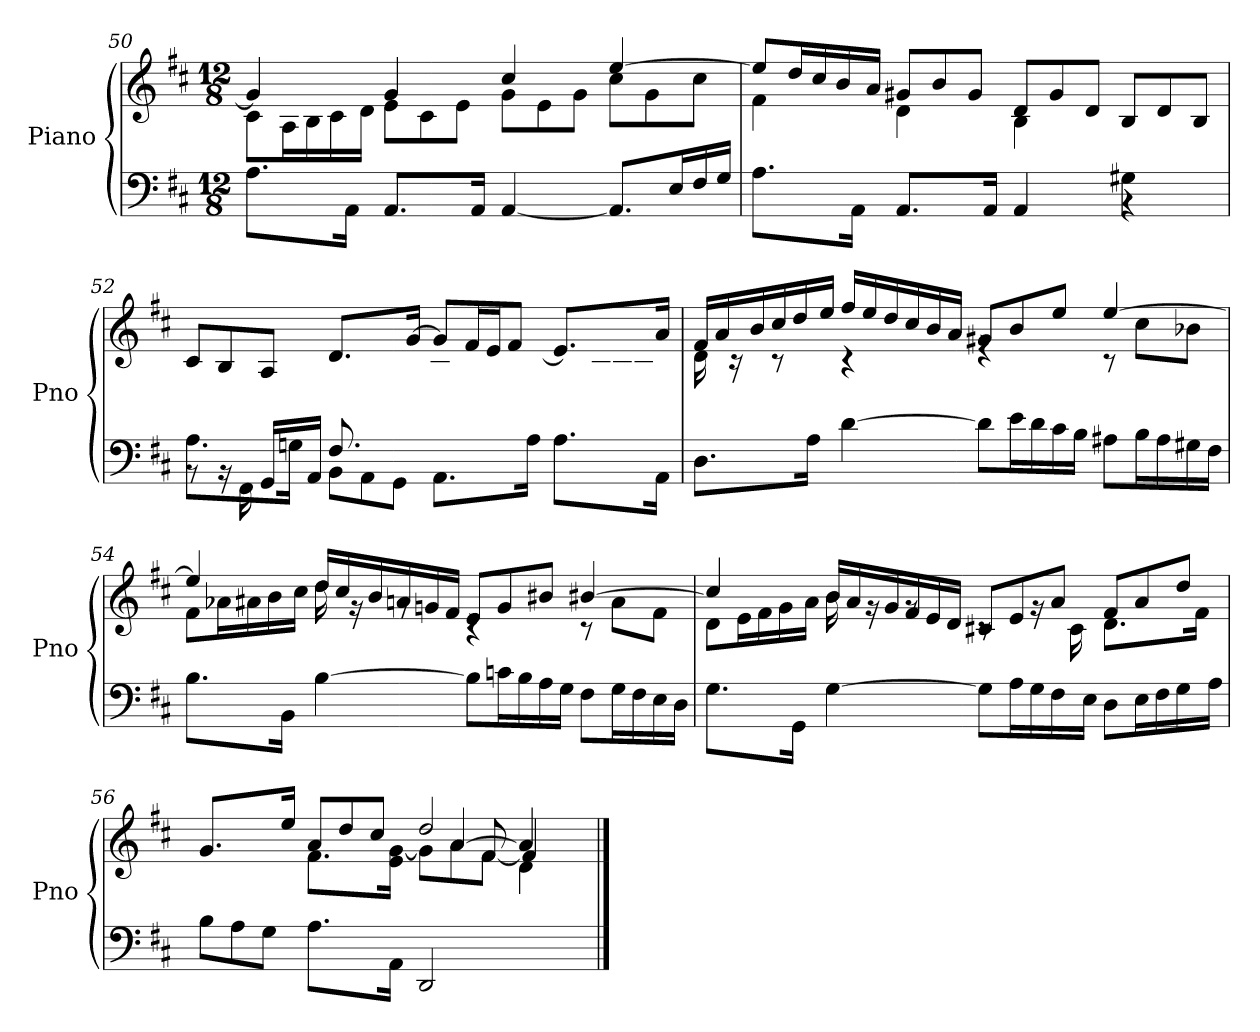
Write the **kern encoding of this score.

**kern	**kern
*part1	*part1
*staff2	*staff1
*I"Piano	*
*I'Pno	*
*clefF4	*clefG2
*k[f#c#]	*k[f#c#]
*D:	*D:
*M12/8	*M12/8
*Xtuplet	*Xtuplet
=50	=50
*	*^
16%3.A\L	8%3g/]	8c#\L
.	.	16A\L
.	.	16B\
.	.	16c#\
32%3AA\Jk	.	.
.	.	16d\JJ
16%3.AA/L	8%3g/	8e\L
.	.	8c#\
.	.	8e\J
32%3AA/Jk	.	.
[8%3AA/	8%3cc#/	8g\L
.	.	8e\
.	.	8g\J
8.AA/L]	[8%3ee/	8cc#\L
.	.	8g\
16E/L	.	.
16F#/	.	8cc#\J
16G/JJ	.	.
!!LO:PB:g=z	!!
=51	=51	=51
*^	*	*
1ryy	16%3.A\L	8ee/L]	8%3f#\
.	.	16dd/L	.
.	.	16cc#/	.
.	.	16b/	.
.	32%3AA\Jk	.	.
.	.	16a/JJ	.
.	16%3.AA/L	8g#X/L	8%3d\
.	.	8b/	.
.	.	8g#/J	.
.	32%3AA/Jk	.	.
.	8%3AA/	8d/L	8%3B\
.	.	8g#/	.
8ryy	.	8d/J	.
8%3G#X\	8%3rBB	8B/L	4.ryy
.	.	8d/	.
.	.	8B/J	.
=52	=52	=52	=52
16%3.A\L	8rBB	8c#/L	2ryy
.	16rBB	8B/	.
.	16FF#\	.	.
.	16GG/LL	8A/J	.
32%3Gn\Jk	.	.	.
.	16AA/JJ	.	.
16%3.F#/L	8BB\L	16%3.d/L	.
.	8AA\	.	8ryy
.	8GG\J	.	32ryy
2ryy	.	[32%3g/Jk	32%3e\Jk
.	16%3.AA\L	8g/L]	16%3.c#\L
.	.	16f#/L	.
.	.	16e/J	.
.	.	8f#/J	.
.	32%3A\Jk	.	[32%3d\Jk
.	16%3.A\L	16%3.e/L	8d\L]
4ryy	.	.	.
.	.	.	16c#\L
.	.	.	16B\J
.	.	.	8c#\J
16.ryy	32%3AA\Jk	32%3a/Jk	.
*v	*v	*	*
!!LO:LB:g=z	!!
=53	=53	=53
16%3.D\L	16f#/LL	32%3d\
.	16a/	.
.	.	32%3rc
.	16b/	.
.	16cc#/	16%3rc
.	16dd/	.
32%3A\Jk	.	.
.	16ee/JJ	.
[8%3d\	16ff#/LL	8%3rc
.	16ee/	.
.	16dd/	.
.	16cc#/	.
.	16b/	.
.	16a/JJ	.
8d\L]	8g#X/L	8%3re
16e\L	8b/	.
16d\	.	.
16c#\	8ee/J	.
16B\JJ	.	.
8A#X\L	[8%3ee/	8rc
16B\L	.	8cc#\L
16A#\	.	.
16G#X\	.	8b-Xi\J
16F#\JJ	.	.
!!LO:LB:g=z	!!
=54	=54	=54
16%3.B\L	8%3ee/]	8f#\L
.	.	16a-Xi\L
.	.	16a#X\
.	.	16b\
32%3BB\Jk	.	.
.	.	16cc#\JJ
[8%3B\	16dd/LL	32%3dd\
.	16cc#/	.
.	.	32%3rg
.	16b/	.
.	16an/	16%3rg
.	16gn/	.
.	16f#/JJ	.
8B\L]	8e/L	8%3rc
16cn\L	8g/	.
16B\	.	.
16A\	8b#Xi/J	.
16G\JJ	.	.
8F#\L	[8%3b#Xi/	8rc
16G\L	.	8a\L
16F#\	.	.
16E\	.	8f#\J
16D\JJ	.	.
!!LO:LB:g=z	!!
=55	=55	=55
16%3.G\L	8%3cc/]	8d\L
.	.	16e\L
.	.	16f#\
.	.	16g\
32%3GG\Jk	.	.
.	.	16a\JJ
[8%3G\	16b/LL	32%3b\
.	16a/	.
.	.	32%3rg
.	16g/	.
.	16f#/	16%3rg
.	16e/	.
.	16d/JJ	.
8G\L]	8c#X/L	16%3rc
16A\L	8e/	.
16G\	.	32%3rg
16F#\	8a/J	.
.	.	32%3c#\
16E\JJ	.	.
8D\L	8f#/L	16%3.d\L
16E\L	8a/	.
16F#\	.	.
16G\	8dd/J	.
.	.	32%3f#\Jk
16A\JJ	.	.
=56	=56	=56
*^	*^	*
*	*^	*	*	*^
2..ryy	1ryy	8B\L	16%3.g/L	8g\Lyy	2..ryy	1ryy
.	.	8A\	.	8a\	.	.
.	.	8G\J	.	8b\J	.	.
.	.	.	32%3ee/Jk	.	.	.
.	.	16%3.A\L	8a/L	16%3.f#\L	.	.
.	.	.	8dd/	.	.	.
.	.	.	8cc#/J	.	.	.
.	.	32%3AA\Jk	.	32%3e\ [32%3g\Jk	.	.
.	.	4%3DD/	4%3dd/	8g\L]	.	.
2ryy	.	.	.	8a\	[4a/	.
.	2ryy	.	.	8f#\J	.	[8f#/
.	.	.	.	8%3d\	8%3a/]	8%3f#/]
8ryy	.	.	.	.	.	.
*v	*v	*v	*	*	*	*
*	*v	*v	*v	*v
==	==
*-	*-
